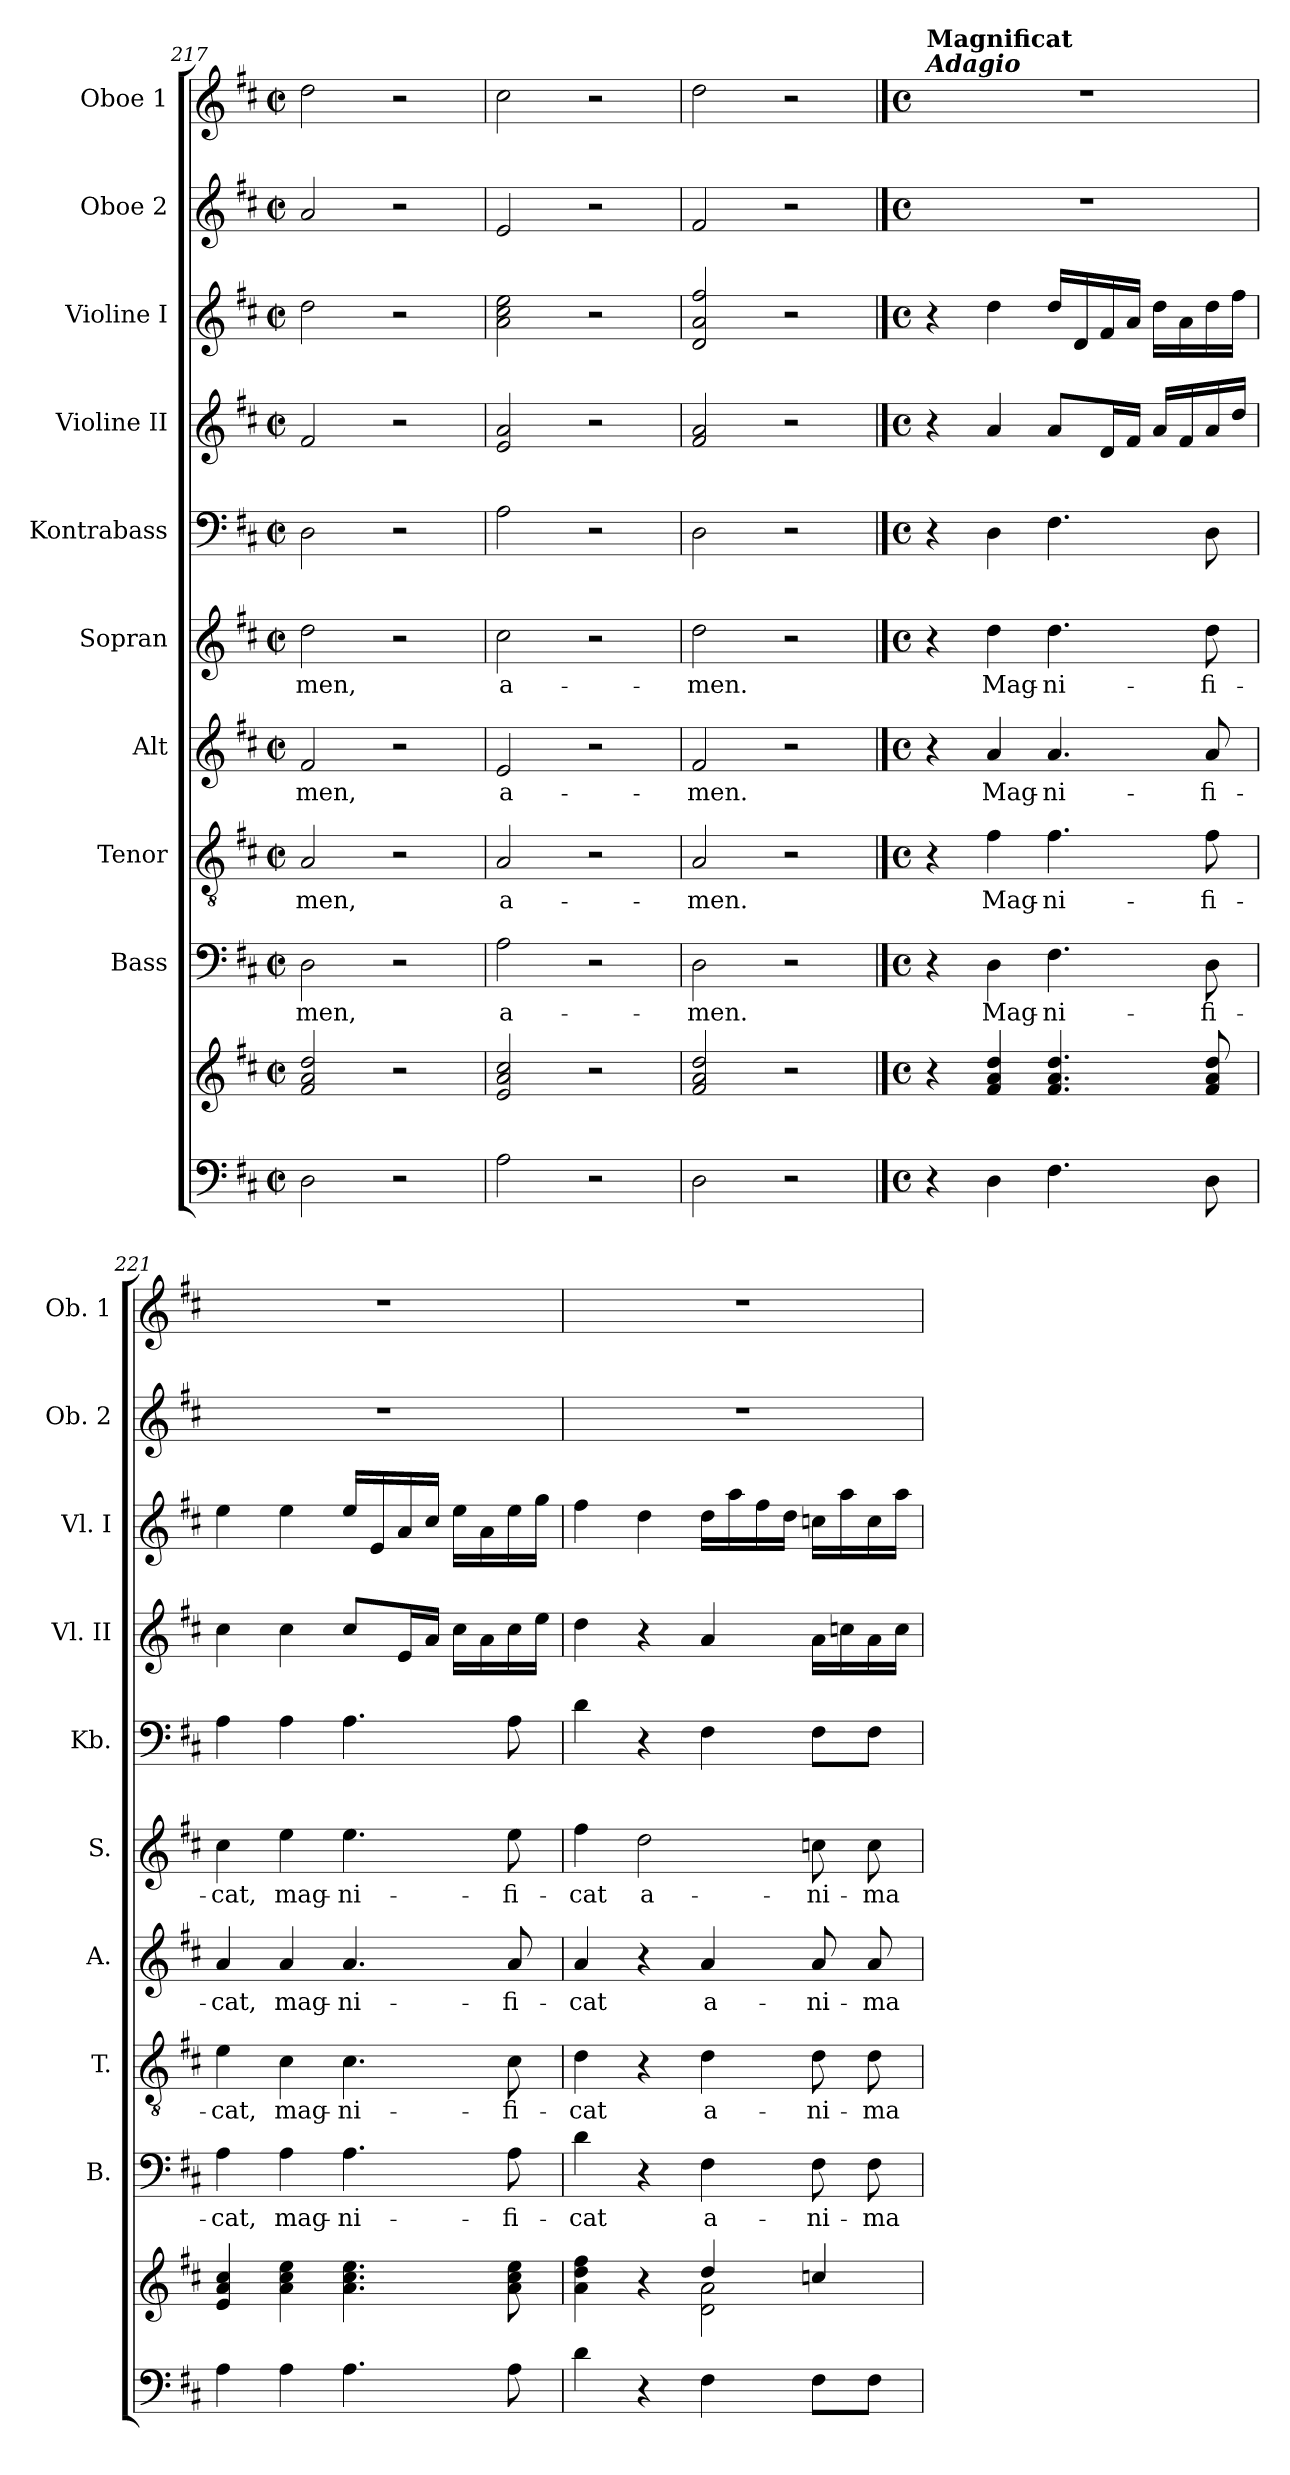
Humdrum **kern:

**kern	**kern	**kern	**text	**kern	**text	**kern	**text	**kern	**text	**kern	**kern	**kern	**kern	**kern
*part10	*part10	*part9	*part9	*part8	*part8	*part7	*part7	*part6	*part6	*part5	*part4	*part3	*part2	*part1
*staff11	*staff10	*staff9	*staff9	*staff8	*staff8	*staff7	*staff7	*staff6	*staff6	*staff5	*staff4	*staff3	*staff2	*staff1
*	*	*I"Bass	*	*I"Tenor	*	*I"Alt	*	*I"Sopran	*	*I"Kontrabass	*I"Violine II	*I"Violine I	*I"Oboe 2	*I"Oboe 1
*	*	*I'B.	*	*I'T.	*	*I'A.	*	*I'S.	*	*I'Kb.	*I'Vl. II	*I'Vl. I	*I'Ob. 2	*I'Ob. 1
*clefF4	*clefG2	*clefF4	*	*clefGv2	*	*clefG2	*	*clefG2	*	*clefF4	*clefG2	*clefG2	*clefG2	*clefG2
*	*	*	*	*	*	*	*	*	*	*ITrd7c12	*	*	*	*
*k[f#c#]	*k[f#c#]	*k[f#c#]	*	*k[f#c#]	*	*k[f#c#]	*	*k[f#c#]	*	*k[f#c#]	*k[f#c#]	*k[f#c#]	*k[f#c#]	*k[f#c#]
*D:	*D:	*D:	*	*D:	*	*D:	*	*D:	*	*D:	*D:	*D:	*D:	*D:
*M2/2	*M2/2	*M2/2	*	*M2/2	*	*M2/2	*	*M2/2	*	*M2/2	*M2/2	*M2/2	*M2/2	*M2/2
*met(c|)	*met(c|)	*met(c|)	*	*met(c|)	*	*met(c|)	*	*met(c|)	*	*met(c|)	*met(c|)	*met(c|)	*met(c|)	*met(c|)
=217	=217	=217	=217	=217	=217	=217	=217	=217	=217	=217	=217	=217	=217	=217
!	!	!	!LO:LY:b	!	!LO:LY:b	!	!LO:LY:b	!	!LO:LY:b	!	!	!	!	!
2D\	2f#/ 2a/ 2dd/	2D\	-men,	2A/	-men,	2f#/	-men,	2dd\	-men,	2DD\	2f#/	2dd\	2a/	2dd\
2r	2r	2r	.	2r	.	2r	.	2r	.	2r	2r	2r	2r	2r
=218	=218	=218	=218	=218	=218	=218	=218	=218	=218	=218	=218	=218	=218	=218
!	!	!	!LO:LY:b	!	!LO:LY:b	!	!LO:LY:b	!	!LO:LY:b	!	!	!	!	!
2A\	2e/ 2a/ 2cc#/	2A\	a-	2A/	a-	2e/	a-	2cc#\	a-	2AA\	2e/ 2a/	2a\ 2cc#\ 2ee\	2e/	2cc#\
2r	2r	2r	.	2r	.	2r	.	2r	.	2r	2r	2r	2r	2r
=219	=219	=219	=219	=219	=219	=219	=219	=219	=219	=219	=219	=219	=219	=219
!	!	!	!LO:LY:b	!	!LO:LY:b	!	!LO:LY:b	!	!LO:LY:b	!	!	!	!	!
2D\	2f#/ 2a/ 2dd/	2D\	-men.	2A/	-men.	2f#/	-men.	2dd\	-men.	2DD\	2f#/ 2a/	2d/ 2a/ 2ff#/	2f#/	2dd\
2r	2r	2r	.	2r	.	2r	.	2r	.	2r	2r	2r	2r	2r
!!LO:PB:g=z
==220	==220	==220	==220	==220	==220	==220	==220	==220	==220	==220	==220	==220	==220	==220
*M4/4	*M4/4	*M4/4	*	*M4/4	*	*M4/4	*	*M4/4	*	*M4/4	*M4/4	*M4/4	*M4/4	*M4/4
*met(c)	*met(c)	*met(c)	*	*met(c)	*	*met(c)	*	*met(c)	*	*met(c)	*met(c)	*met(c)	*met(c)	*met(c)
!	!	!	!	!	!	!	!	!	!	!	!	!	!	!LO:TX:a:Bi:t=Adagio
!	!	!	!	!	!	!	!	!	!	!	!	!	!	!LO:TX:a:B:t=Magnificat
4r	4r	4r	.	4r	.	4r	.	4r	.	4r	4r	4r	1r	1r
!	!	!	!LO:LY:b	!	!LO:LY:b	!	!LO:LY:b	!	!LO:LY:b	!	!	!	!	!
4D\	4f#/ 4a/ 4dd/	4D\	Mag-	4f#\	Mag-	4a/	Mag-	4dd\	Mag-	4DD\	4a/	4dd\	.	.
!	!	!	!LO:LY:b	!	!LO:LY:b	!	!LO:LY:b	!	!LO:LY:b	!	!	!	!	!
4.F#\	4.f#/ 4.a/ 4.dd/	4.F#\	-ni-	4.f#\	-ni-	4.a/	-ni-	4.dd\	-ni-	4.FF#\	8a/L	16dd/LL	.	.
.	.	.	.	.	.	.	.	.	.	.	.	16d/	.	.
.	.	.	.	.	.	.	.	.	.	.	16d/L	16f#/	.	.
.	.	.	.	.	.	.	.	.	.	.	16f#/JJ	16a/JJ	.	.
.	.	.	.	.	.	.	.	.	.	.	16a/LL	16dd\LL	.	.
.	.	.	.	.	.	.	.	.	.	.	16f#/	16a\	.	.
!	!	!	!LO:LY:b	!	!LO:LY:b	!	!LO:LY:b	!	!LO:LY:b	!	!	!	!	!
8D\	8f#/ 8a/ 8dd/	8D\	-fi-	8f#\	-fi-	8a/	-fi-	8dd\	-fi-	8DD\	16a/	16dd\	.	.
.	.	.	.	.	.	.	.	.	.	.	16dd/JJ	16ff#\JJ	.	.
=221	=221	=221	=221	=221	=221	=221	=221	=221	=221	=221	=221	=221	=221	=221
!	!	!	!LO:LY:b	!	!LO:LY:b	!	!LO:LY:b	!	!LO:LY:b	!	!	!	!	!
4A\	4e/ 4a/ 4cc#/	4A\	-cat,	4e\	-cat,	4a/	-cat,	4cc#\	-cat,	4AA\	4cc#\	4ee\	1r	1r
!	!	!	!LO:LY:b	!	!LO:LY:b	!	!LO:LY:b	!	!LO:LY:b	!	!	!	!	!
4A\	4a\ 4cc#\ 4ee\	4A\	mag-	4c#\	mag-	4a/	mag-	4ee\	mag-	4AA\	4cc#\	4ee\	.	.
!	!	!	!LO:LY:b	!	!LO:LY:b	!	!LO:LY:b	!	!LO:LY:b	!	!	!	!	!
4.A\	4.a\ 4.cc#\ 4.ee\	4.A\	-ni-	4.c#\	-ni-	4.a/	-ni-	4.ee\	-ni-	4.AA\	8cc#/L	16ee/LL	.	.
.	.	.	.	.	.	.	.	.	.	.	.	16e/	.	.
.	.	.	.	.	.	.	.	.	.	.	16e/L	16a/	.	.
.	.	.	.	.	.	.	.	.	.	.	16a/JJ	16cc#/JJ	.	.
.	.	.	.	.	.	.	.	.	.	.	16cc#\LL	16ee\LL	.	.
.	.	.	.	.	.	.	.	.	.	.	16a\	16a\	.	.
!	!	!	!LO:LY:b	!	!LO:LY:b	!	!LO:LY:b	!	!LO:LY:b	!	!	!	!	!
8A\	8a\ 8cc#\ 8ee\	8A\	-fi-	8c#\	-fi-	8a/	-fi-	8ee\	-fi-	8AA\	16cc#\	16ee\	.	.
.	.	.	.	.	.	.	.	.	.	.	16ee\JJ	16gg\JJ	.	.
=222	=222	=222	=222	=222	=222	=222	=222	=222	=222	=222	=222	=222	=222	=222
*	*^	*	*	*	*	*	*	*	*	*	*	*	*	*
!	!	!	!	!LO:LY:b	!	!LO:LY:b	!	!LO:LY:b	!	!LO:LY:b	!	!	!	!	!
4d\	4a\ 4dd\ 4ff#\	2ryy	4d\	-cat	4d\	-cat	4a/	-cat	4ff#\	-cat	4D\	4dd\	4ff#\	1r	1r
!	!	!	!	!	!	!	!	!	!	!LO:LY:b	!	!	!	!	!
4r	4r	.	4r	.	4r	.	4r	.	2dd\	a-	4r	4r	4dd\	.	.
!	!	!	!	!LO:LY:b	!	!LO:LY:b	!	!LO:LY:b	!	!	!	!	!	!	!
4F#\	4dd/	2d\ 2a\	4F#\	a-	4d\	a-	4a/	a-	.	.	4FF#\	4a/	16dd\LL	.	.
.	.	.	.	.	.	.	.	.	.	.	.	.	16aa\	.	.
.	.	.	.	.	.	.	.	.	.	.	.	.	16ff#\	.	.
.	.	.	.	.	.	.	.	.	.	.	.	.	16dd\JJ	.	.
!	!	!	!	!LO:LY:b	!	!LO:LY:b	!	!LO:LY:b	!	!LO:LY:b	!	!	!	!	!
8F#\L	4ccn/	.	8F#\	-ni-	8d\	-ni-	8a/	-ni-	8ccn\	-ni-	8FF#\L	16a\LL	16ccn\LL	.	.
.	.	.	.	.	.	.	.	.	.	.	.	16ccn\	16aa\	.	.
!	!	!	!	!LO:LY:b	!	!LO:LY:b	!	!LO:LY:b	!	!LO:LY:b	!	!	!	!	!
8F#\J	.	.	8F#\	-ma	8d\	-ma	8a/	-ma	8cc\	-ma	8FF#\J	16a\	16cc\	.	.
.	.	.	.	.	.	.	.	.	.	.	.	16cc\JJ	16aa\JJ	.	.
*	*v	*v	*	*	*	*	*	*	*	*	*	*	*	*	*
=	=	=	=	=	=	=	=	=	=	=	=	=	=	=
*-	*-	*-	*-	*-	*-	*-	*-	*-	*-	*-	*-	*-	*-	*-
